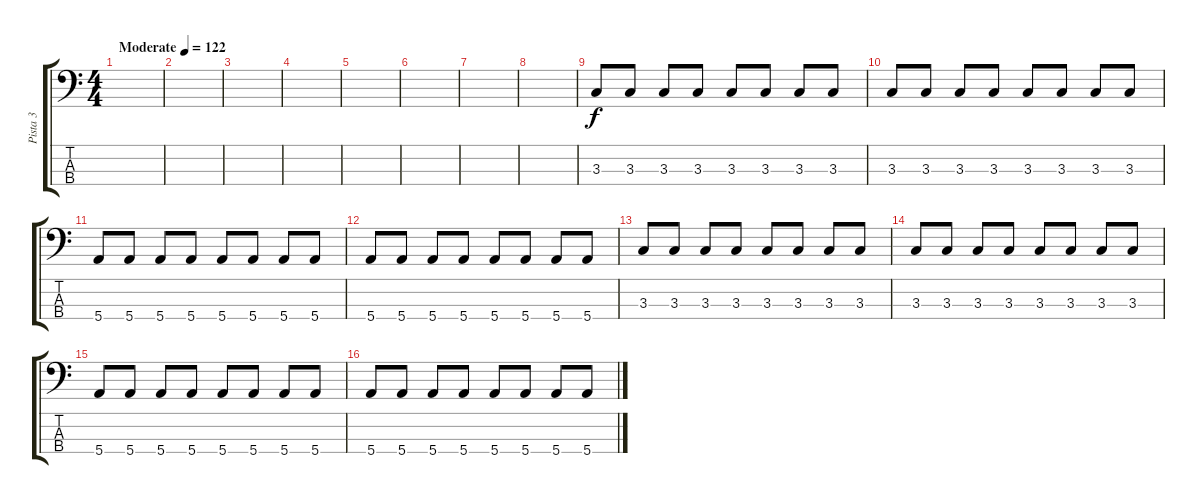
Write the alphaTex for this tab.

\track ("Pista 3" "Pista 3") {instrument electricbassfinger}
\staff {score tabs}
\tuning (G2 D2 A1 E1) {hide}
\ts (4 4)
\tempo (122 "Moderate")
\clef f4
\ks c
|
|
|
|
|
|
|
|
3.3.8 3.3.8 3.3.8 3.3.8 3.3.8 3.3.8 3.3.8 3.3.8 |
3.3.8 3.3.8 3.3.8 3.3.8 3.3.8 3.3.8 3.3.8 3.3.8 |
5.4.8 5.4.8 5.4.8 5.4.8 5.4.8 5.4.8 5.4.8 5.4.8 |
5.4.8 5.4.8 5.4.8 5.4.8 5.4.8 5.4.8 5.4.8 5.4.8 |
3.3.8 3.3.8 3.3.8 3.3.8 3.3.8 3.3.8 3.3.8 3.3.8 |
3.3.8 3.3.8 3.3.8 3.3.8 3.3.8 3.3.8 3.3.8 3.3.8 |
5.4.8 5.4.8 5.4.8 5.4.8 5.4.8 5.4.8 5.4.8 5.4.8 |
5.4.8 5.4.8 5.4.8 5.4.8 5.4.8 5.4.8 5.4.8 5.4.8
